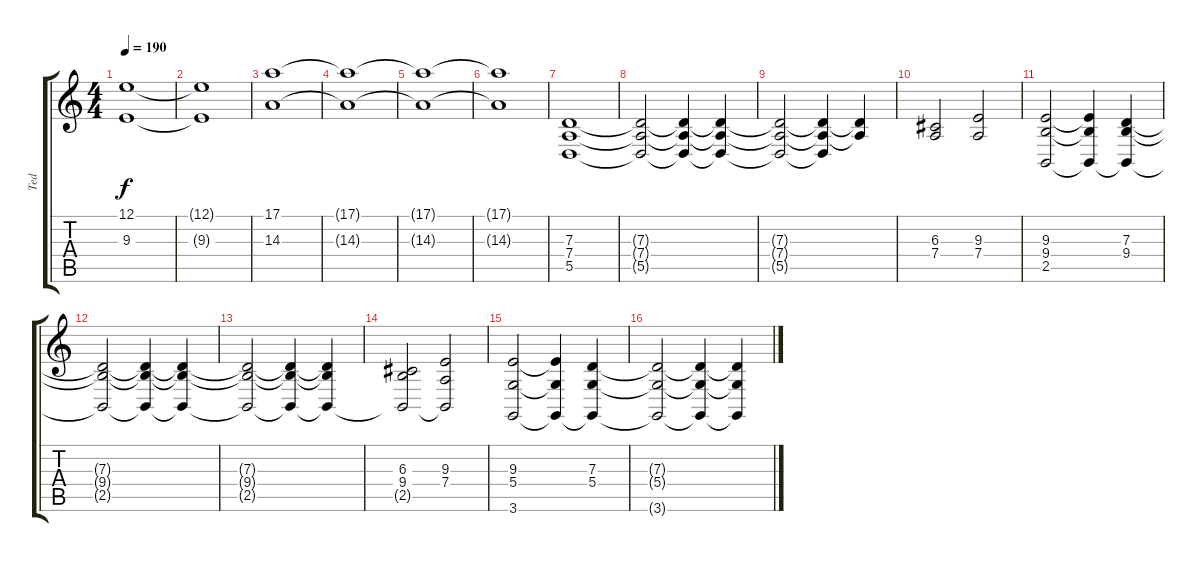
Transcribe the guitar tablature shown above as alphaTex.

\track ("Ted" "Ted") {instrument stringensemble1}
\staff {score tabs}
\tuning (E4 B3 G3 D3 A2 E2) {hide}
\ts (4 4)
\tempo 190
\clef g2
\ks c
(12.1{t} 9.3{t}).1{dy f} |
(12.1{t} 9.3{t}).1 |
(17.1 14.3).1 |
(17.1{t} 14.3{t}).1 |
(17.1{t} 14.3{t}).1 |
(17.1{t} 14.3{t}).1 |
(7.3 7.4 5.5).1 |
(7.3{t} 7.4{t} 5.5{t}).2 (7.3{t} 7.4{t} 5.5{t}).4 (7.3{t} 7.4{t} 5.5{t}).4 |
(7.3{t} 7.4{t} 5.5{t}).2 (7.3{t} 7.4{t} 5.5{t}).4 (7.3{t} 7.4{t}).4 |
(6.3 7.4).2 (9.3 7.4).2 |
(9.3 9.4 2.5).2 (9.3{t} 9.4{t} 2.5{t}).4 (7.3 9.4 2.5{t}).4 |
(7.3{t} 9.4{t} 2.5{t}).2 (7.3{t} 9.4{t} 2.5{t}).4 (7.3{t} 9.4{t} 2.5{t}).4 |
(7.3{t} 9.4{t} 2.5{t}).2 (7.3{t} 9.4{t} 2.5{t}).4 (7.3{t} 9.4{t} 2.5{t}).4 |
(6.3 9.4 2.5{t}).2 (9.3 7.4 2.5{t}).2 |
(9.3 5.4 3.6).2 (9.3{t} 5.4{t} 3.6{t}).4 (7.3 5.4 3.6{t}).4 |
(7.3{t} 5.4{t} 3.6{t}).2 (7.3{t} 5.4{t} 3.6{t}).4 (7.3{t} 5.4{t} 3.6{t}).4
